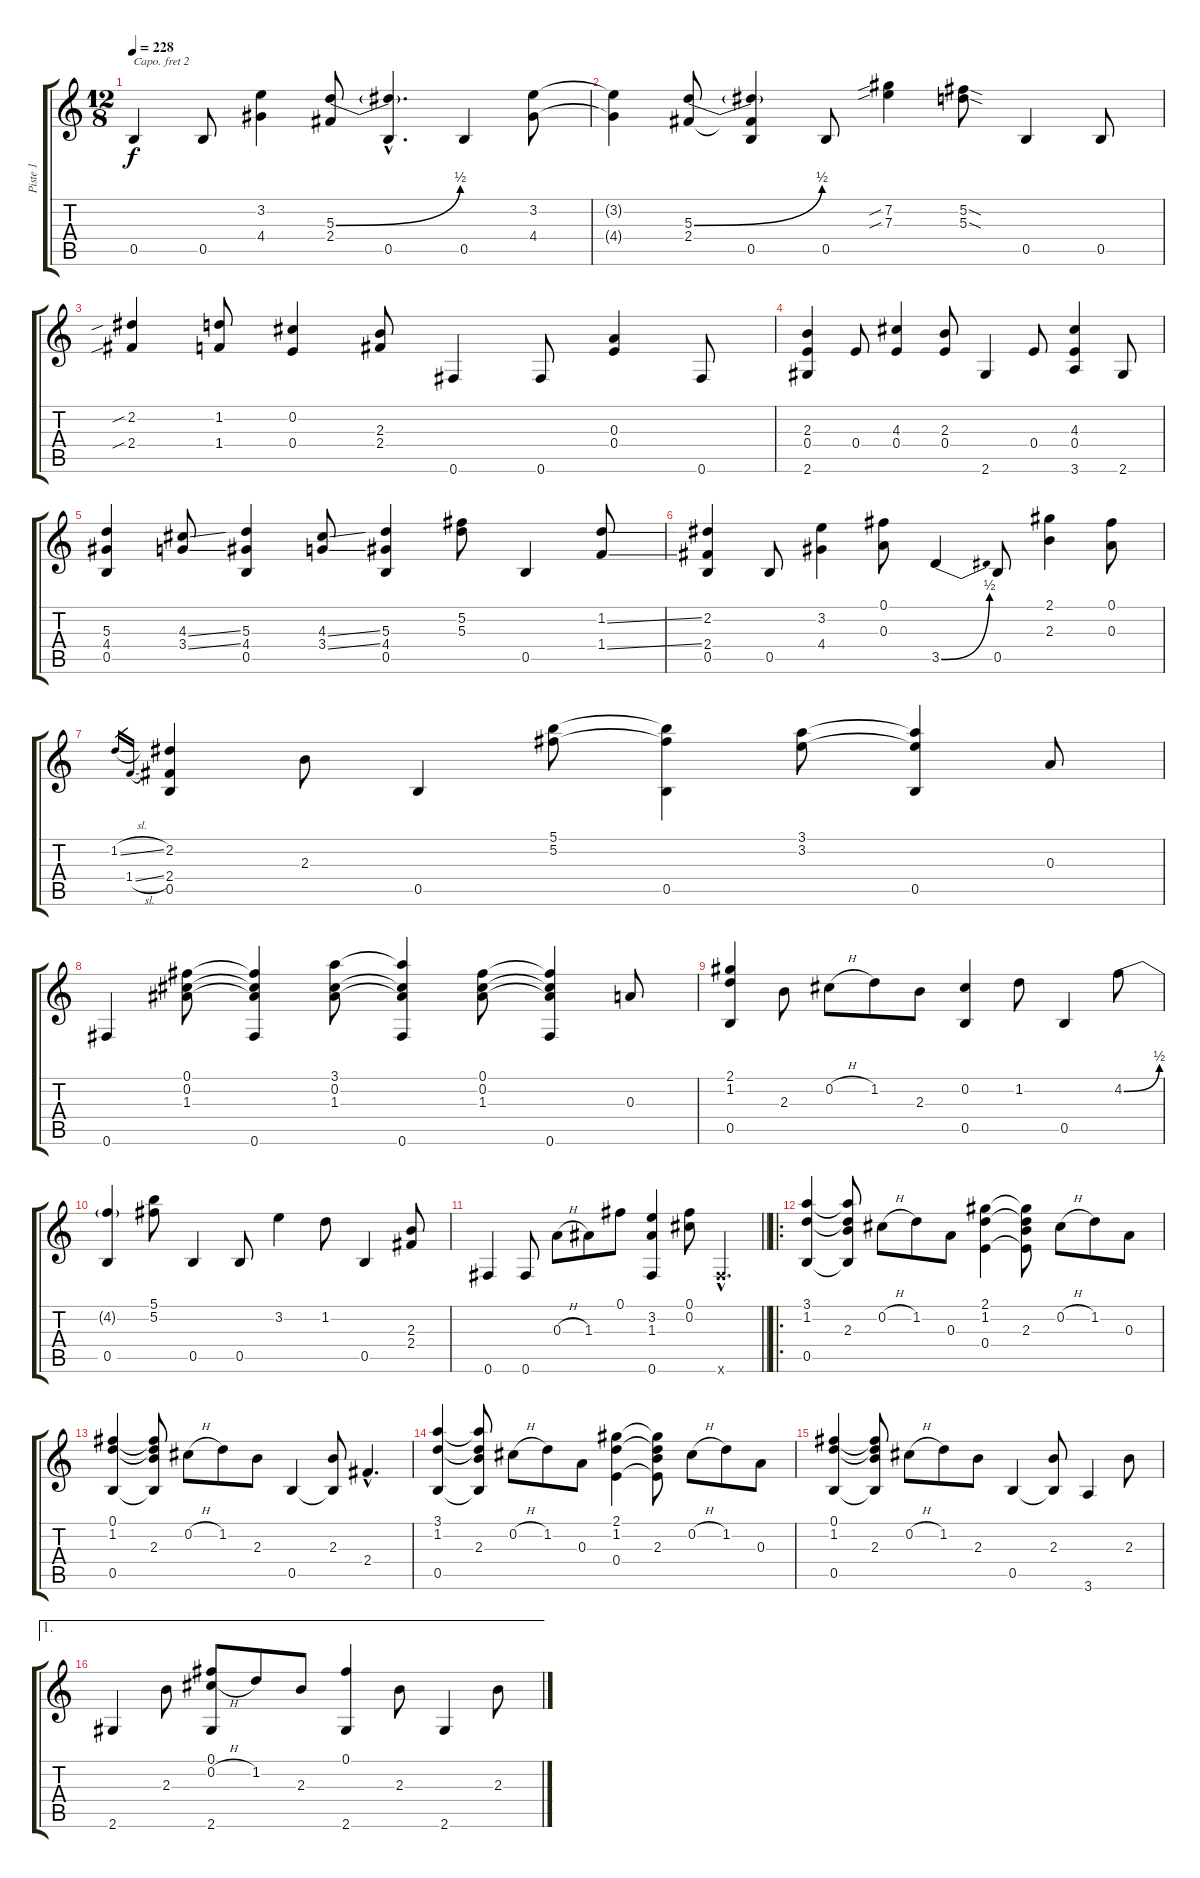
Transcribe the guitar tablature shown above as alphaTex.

\track ("Piste 1" "Piste 1") {instrument acousticguitarsteel}
\staff {score tabs}
\capo 2
\tuning (E4 B3 G3 D3 A2 E2) {hide}
\ts (12 8)
\tempo 228
\clef g2
\ks c
0.5.4{dy f} 0.5.8 (3.2 4.4).4 (5.3{be (bend 0 0 60 2)} 2.4).8 (5.3{hac t} 0.5{hac}).4{d} 0.5.4 (3.2 4.4).8 |
(3.2{t} 4.4{t}).4 (5.3{be (bend 0 0 60 2)} 2.4).8 (5.3{t} 2.4{t} 0.5).4 0.5.8 (7.2{sib} 7.3{sib}).4 (5.2{sod} 5.3{sod}).8 0.5.4 0.5.8 |
(2.2{sib} 2.4{sib}).4 (1.2 1.4).8 (0.2 0.4).4 (2.3 2.4).8 0.6.4 0.6.8 (0.3 0.4).4 0.6.8 |
(2.3 0.4 2.6).4 0.4.8 (4.3 0.4).4 (2.3 0.4).8 2.6.4 0.4.8 (4.3 0.4 3.6).4 2.6.8 |
(5.3 4.4 0.5).4 (4.3{ss} 3.4{ss}).8 (5.3 4.4 0.5).4 (4.3{ss} 3.4{ss}).8 (5.3 4.4 0.5).4 (5.2 5.3).8 0.5.4 (1.2{ss} 1.4{ss}).8 |
(2.2 2.4 0.5).4 0.5.8 (3.2 4.4).4 (0.1 0.3).8 3.5{be (bend 0 0 60 2)}.4 0.5.8 (2.1 2.3).4 (0.1 0.3).8 |
1.2{sl}.16{gr} 1.4{sl}.16{gr} (2.2 2.4 0.5).4 2.3.8 0.5.4 (5.1 5.2).8 (5.1{t} 5.2{t} 0.5).4 (3.1 3.2).8 (3.1{t} 3.2{t} 0.5).4 0.3.8 |
0.6.4 (0.1 0.2 1.3).8 (0.1{t} 0.2{t} 1.3{t} 0.6).4 (3.1 0.2 1.3).8 (3.1{t} 0.2{t} 1.3{t} 0.6).4 (0.1 0.2 1.3).8 (0.1{t} 0.2{t} 1.3{t} 0.6).4 0.3.8 |
(2.1 1.2 0.5).4 2.3.8 0.2{h}.8 1.2.8 2.3.8 (0.2 0.5).4 1.2.8 0.5.4 4.2{be (bend 0 0 60 2)}.8 |
(4.2{t} 0.5).4 (5.1 5.2).8 0.5.4 0.5.8 3.2.4 1.2.8 0.5.4 (2.3 2.4).8 |
\barLineRight lightlight
0.6.4 0.6.8 0.3{h}.8 1.3.8 0.1.8 (3.2 1.3 0.6).4 (0.1 0.2).8 0.6{hac x}.4{d} |
\ro
(3.1 1.2 0.5).4 (3.1{t} 1.2{t} 2.3 0.5{t}).8 0.2{h}.8 1.2.8 0.3.8 (2.1 1.2 0.4).4 (2.1{t} 1.2{t} 2.3 0.4{t}).8 0.2{h}.8 1.2.8 0.3.8 |
(0.1 1.2 0.5).4 (0.1{t} 1.2{t} 2.3 0.5{t}).8 0.2{h}.8 1.2.8 2.3.8 0.5.4 (2.3 0.5{t}).8 2.4{hac}.4{d} |
(3.1 1.2 0.5).4 (3.1{t} 1.2{t} 2.3 0.5{t}).8 0.2{h}.8 1.2.8 0.3.8 (2.1 1.2 0.4).4 (2.1{t} 1.2{t} 2.3 0.4{t}).8 0.2{h}.8 1.2.8 0.3.8 |
(0.1 1.2 0.5).4 (0.1{t} 1.2{t} 2.3 0.5{t}).8 0.2{h}.8 1.2.8 2.3.8 0.5.4 (2.3 0.5{t}).8 3.6.4 2.3.8 |
\ae 1
2.6.4 2.3.8 (0.1 0.2{h} 2.6).8 1.2.8 2.3.8 (0.1 2.6).4 2.3.8 2.6.4 2.3.8
